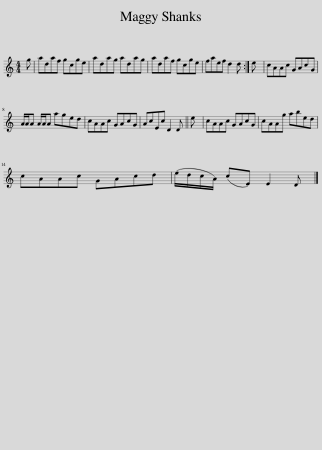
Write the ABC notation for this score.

X:1
L:1/8
M:4/4
I:linebreak $
K:C
V:1 treble
V:1
 g | adaf gcge | adag adag | adaf gcge | faef d2 d :| %5
 e | cAAc GAcG |$ A/A/A A/A/A aged | cAAc GAcG | AcEc D2 D || %10
 e | cAAc GAcG | cAAg abed |$ cAAc GAcd | (e/d/c/A/) (cE) E2 D |] %15
